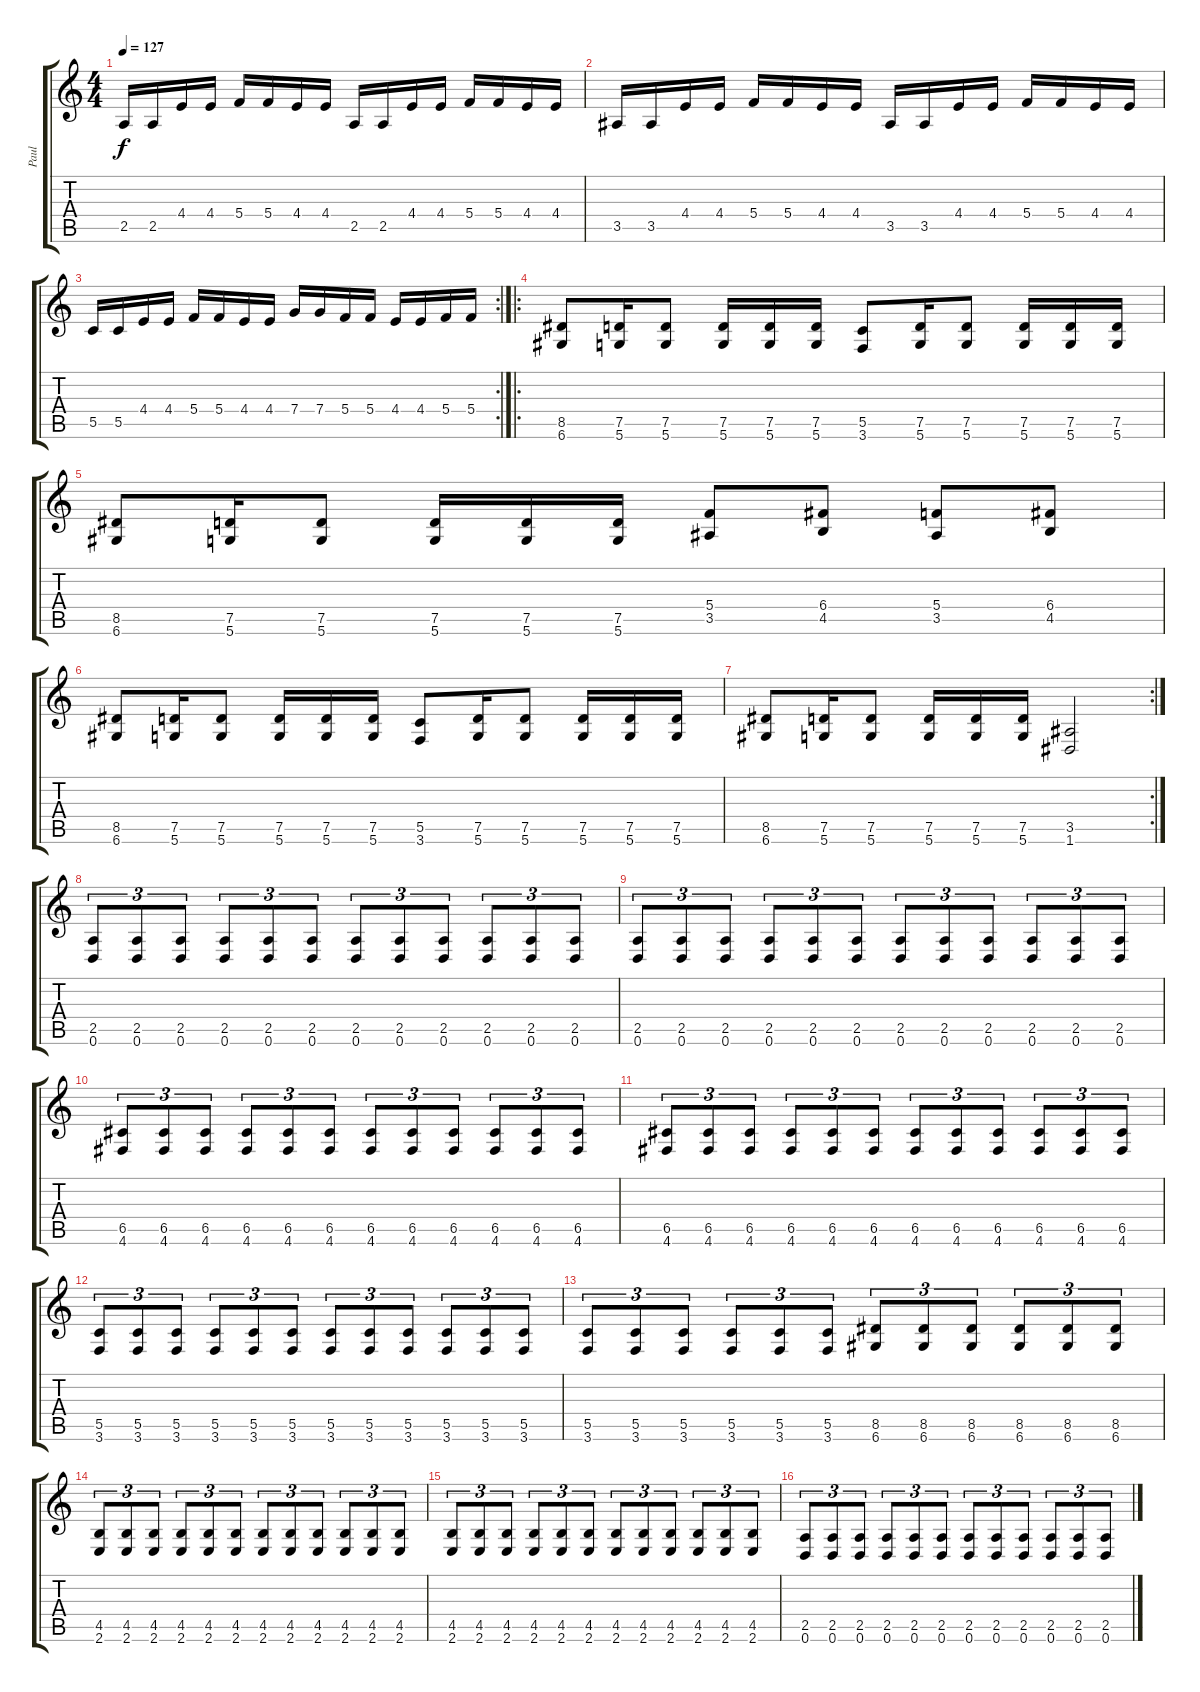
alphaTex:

\track ("Paul" "Paul") {instrument distortionguitar}
\staff {score tabs}
\tuning (D4 A3 F3 C3 G2 D2) {hide}
\ts (4 4)
\tempo 127
\clef g2
\ks c
2.5.16{dy f} 2.5.16 4.4.16 4.4.16 5.4.16 5.4.16 4.4.16 4.4.16 2.5.16 2.5.16 4.4.16 4.4.16 5.4.16 5.4.16 4.4.16 4.4.16 |
3.5.16 3.5.16 4.4.16 4.4.16 5.4.16 5.4.16 4.4.16 4.4.16 3.5.16 3.5.16 4.4.16 4.4.16 5.4.16 5.4.16 4.4.16 4.4.16 |
\rc 2
5.5.16 5.5.16 4.4.16 4.4.16 5.4.16 5.4.16 4.4.16 4.4.16 7.4.16 7.4.16 5.4.16 5.4.16 4.4.16 4.4.16 5.4.16 5.4.16 |
\ro
(8.5 6.6).8 (7.5 5.6).16 (7.5 5.6).8 (7.5 5.6).16 (7.5 5.6).16 (7.5 5.6).16 (5.5 3.6).8 (7.5 5.6).16 (7.5 5.6).8 (7.5 5.6).16 (7.5 5.6).16 (7.5 5.6).16 |
(8.5 6.6).8 (7.5 5.6).16 (7.5 5.6).8 (7.5 5.6).16 (7.5 5.6).16 (7.5 5.6).16 (5.4 3.5).8 (6.4 4.5).8 (5.4 3.5).8 (6.4 4.5).8 |
(8.5 6.6).8 (7.5 5.6).16 (7.5 5.6).8 (7.5 5.6).16 (7.5 5.6).16 (7.5 5.6).16 (5.5 3.6).8 (7.5 5.6).16 (7.5 5.6).8 (7.5 5.6).16 (7.5 5.6).16 (7.5 5.6).16 |
\rc 2
(8.5 6.6).8 (7.5 5.6).16 (7.5 5.6).8 (7.5 5.6).16 (7.5 5.6).16 (7.5 5.6).16 (3.5 1.6).2 |
(2.5 0.6).8{tu (3 2)} (2.5 0.6).8{tu (3 2)} (2.5 0.6).8{tu (3 2)} (2.5 0.6).8{tu (3 2)} (2.5 0.6).8{tu (3 2)} (2.5 0.6).8{tu (3 2)} (2.5 0.6).8{tu (3 2)} (2.5 0.6).8{tu (3 2)} (2.5 0.6).8{tu (3 2)} (2.5 0.6).8{tu (3 2)} (2.5 0.6).8{tu (3 2)} (2.5 0.6).8{tu (3 2)} |
(2.5 0.6).8{tu (3 2)} (2.5 0.6).8{tu (3 2)} (2.5 0.6).8{tu (3 2)} (2.5 0.6).8{tu (3 2)} (2.5 0.6).8{tu (3 2)} (2.5 0.6).8{tu (3 2)} (2.5 0.6).8{tu (3 2)} (2.5 0.6).8{tu (3 2)} (2.5 0.6).8{tu (3 2)} (2.5 0.6).8{tu (3 2)} (2.5 0.6).8{tu (3 2)} (2.5 0.6).8{tu (3 2)} |
(6.5 4.6).8{tu (3 2)} (6.5 4.6).8{tu (3 2)} (6.5 4.6).8{tu (3 2)} (6.5 4.6).8{tu (3 2)} (6.5 4.6).8{tu (3 2)} (6.5 4.6).8{tu (3 2)} (6.5 4.6).8{tu (3 2)} (6.5 4.6).8{tu (3 2)} (6.5 4.6).8{tu (3 2)} (6.5 4.6).8{tu (3 2)} (6.5 4.6).8{tu (3 2)} (6.5 4.6).8{tu (3 2)} |
(6.5 4.6).8{tu (3 2)} (6.5 4.6).8{tu (3 2)} (6.5 4.6).8{tu (3 2)} (6.5 4.6).8{tu (3 2)} (6.5 4.6).8{tu (3 2)} (6.5 4.6).8{tu (3 2)} (6.5 4.6).8{tu (3 2)} (6.5 4.6).8{tu (3 2)} (6.5 4.6).8{tu (3 2)} (6.5 4.6).8{tu (3 2)} (6.5 4.6).8{tu (3 2)} (6.5 4.6).8{tu (3 2)} |
(5.5 3.6).8{tu (3 2)} (5.5 3.6).8{tu (3 2)} (5.5 3.6).8{tu (3 2)} (5.5 3.6).8{tu (3 2)} (5.5 3.6).8{tu (3 2)} (5.5 3.6).8{tu (3 2)} (5.5 3.6).8{tu (3 2)} (5.5 3.6).8{tu (3 2)} (5.5 3.6).8{tu (3 2)} (5.5 3.6).8{tu (3 2)} (5.5 3.6).8{tu (3 2)} (5.5 3.6).8{tu (3 2)} |
(5.5 3.6).8{tu (3 2)} (5.5 3.6).8{tu (3 2)} (5.5 3.6).8{tu (3 2)} (5.5 3.6).8{tu (3 2)} (5.5 3.6).8{tu (3 2)} (5.5 3.6).8{tu (3 2)} (8.5 6.6).8{tu (3 2)} (8.5 6.6).8{tu (3 2)} (8.5 6.6).8{tu (3 2)} (8.5 6.6).8{tu (3 2)} (8.5 6.6).8{tu (3 2)} (8.5 6.6).8{tu (3 2)} |
(4.5 2.6).8{tu (3 2)} (4.5 2.6).8{tu (3 2)} (4.5 2.6).8{tu (3 2)} (4.5 2.6).8{tu (3 2)} (4.5 2.6).8{tu (3 2)} (4.5 2.6).8{tu (3 2)} (4.5 2.6).8{tu (3 2)} (4.5 2.6).8{tu (3 2)} (4.5 2.6).8{tu (3 2)} (4.5 2.6).8{tu (3 2)} (4.5 2.6).8{tu (3 2)} (4.5 2.6).8{tu (3 2)} |
(4.5 2.6).8{tu (3 2)} (4.5 2.6).8{tu (3 2)} (4.5 2.6).8{tu (3 2)} (4.5 2.6).8{tu (3 2)} (4.5 2.6).8{tu (3 2)} (4.5 2.6).8{tu (3 2)} (4.5 2.6).8{tu (3 2)} (4.5 2.6).8{tu (3 2)} (4.5 2.6).8{tu (3 2)} (4.5 2.6).8{tu (3 2)} (4.5 2.6).8{tu (3 2)} (4.5 2.6).8{tu (3 2)} |
(2.5 0.6).8{tu (3 2)} (2.5 0.6).8{tu (3 2)} (2.5 0.6).8{tu (3 2)} (2.5 0.6).8{tu (3 2)} (2.5 0.6).8{tu (3 2)} (2.5 0.6).8{tu (3 2)} (2.5 0.6).8{tu (3 2)} (2.5 0.6).8{tu (3 2)} (2.5 0.6).8{tu (3 2)} (2.5 0.6).8{tu (3 2)} (2.5 0.6).8{tu (3 2)} (2.5 0.6).8{tu (3 2)}
